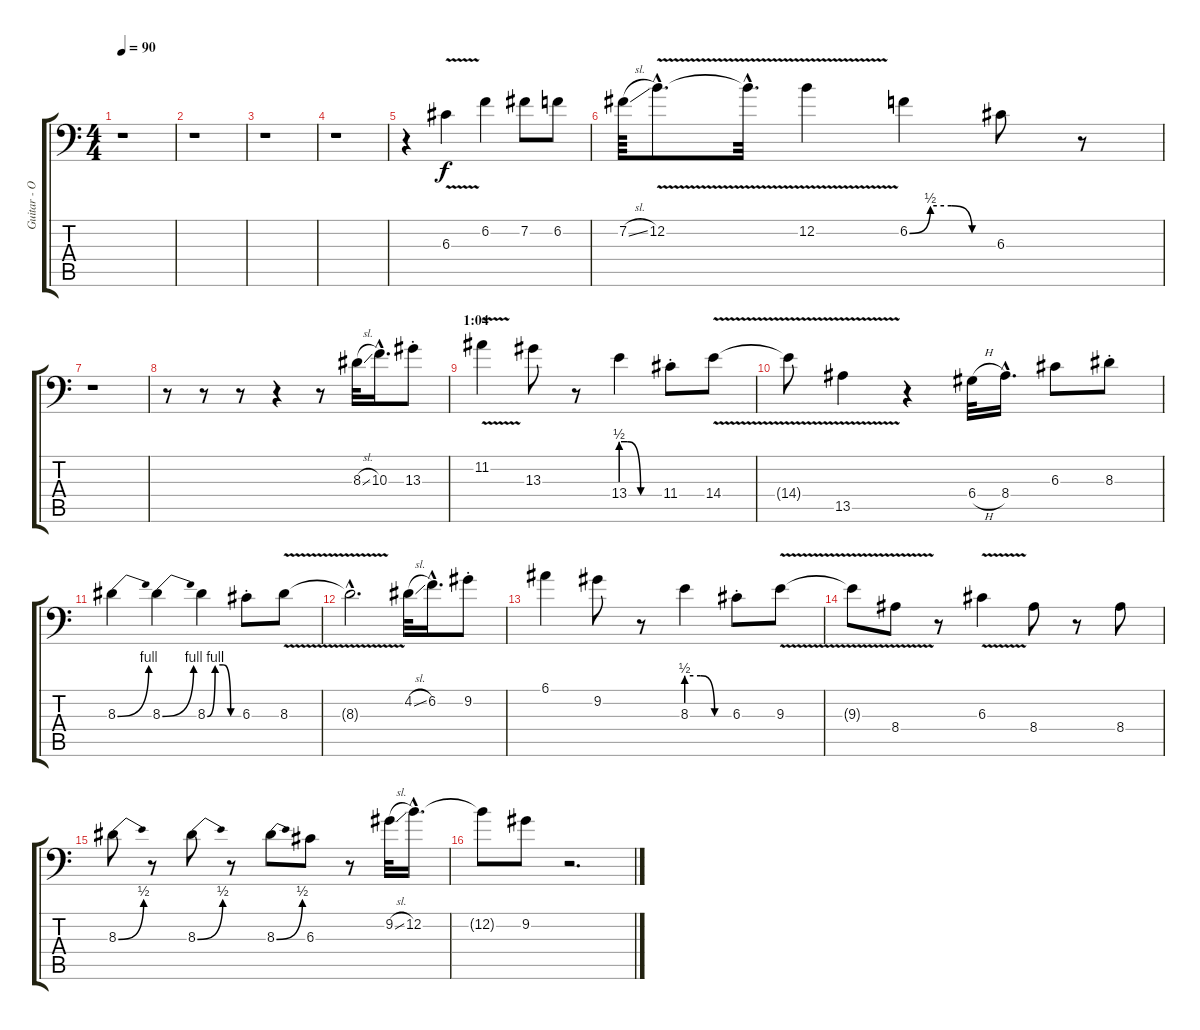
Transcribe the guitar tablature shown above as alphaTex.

\track ("Guitar - Octaver" "Guitar - O") {instrument overdrivenguitar}
\staff {score tabs}
\tuning (E3 B2 G2 D2 A1 E1) {hide}
\ts (4 4)
\tempo 90
\clef f4
\ks c
r.1{dy f} |
r.1 |
r.1 |
r.1 |
r.4 6.3{v}.4 6.2.4 7.2.8 6.2.8 |
7.2{sl}.64 12.2{v hac}.8{d} 12.2{hac t}.32{d} 12.2{v}.4 6.2{be (custom 0 0 15 2 30 2 45 0 60 0)}.4 6.3.8 r.8 |
r.1 |
r.8 r.8 r.8 r.4 r.8 8.3{sl}.32 10.3{hac}.16{d} 13.3{st}.8 |
\section ("" "1:04")
11.2{v}.4 13.3.8 r.8 13.4{be (custom 0 2 10 2 31 0 40 0 60 0)}.4 11.4{st}.8 14.4{v}.8 |
14.4{t}.8 13.5{v}.4 r.4 6.4{h}.32 8.4{hac}.16{d} 6.3.8 8.3{st}.8 |
8.3{be (bend 0 0 60 4)}.4 8.3{be (bend 0 0 60 4)}.4 8.3{be (custom 0 0 15 4 30 4 45 0 60 0)}.4 6.3{st}.8 8.3{v}.8 |
8.3{hac t}.2{d} 4.2{sl}.32 6.2{hac}.16{d} 9.2{st}.8 |
6.1.4 9.2.8 r.8 8.3{be (custom 0 2 20 2 40 0 60 0)}.4 6.3{st}.8 9.3{v}.8 |
9.3{t}.8 8.4{v}.8 r.8 6.3{v}.4 8.4.8 r.8 8.4.8 |
8.3{be (bend 0 0 60 2)}.8 r.8 8.3{be (bend 0 0 60 2)}.8 r.8 8.3{be (bend 0 0 60 2)}.8 6.3.8 r.8 9.2{sl}.32 12.2{hac}.16{d} |
12.2{t}.8 9.2.8 r.2{d}
